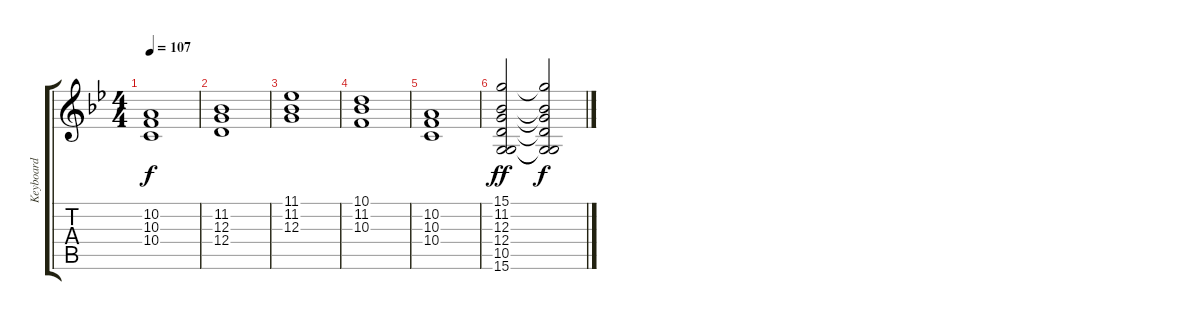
\track ("Keyboard" "Keyboard") {instrument stringensemble1}
\staff {score tabs}
\tuning (E4 B3 G3 D3 A2 E2) {hide}
\ts (4 4)
\tempo 107
\clef g2
\ks gminor
(10.2 10.3 10.4).1{dy f} |
(11.2 12.3 12.4).1 |
(11.1 11.2 12.3).1 |
(10.1 11.2 10.3).1 |
(10.2 10.3 10.4).1 |
(15.1 11.2 12.3 12.4 10.5 15.6).2{dy ff} (15.1{t} 11.2{t} 12.3{t} 12.4{t} 10.5{t} 15.6{t}).2{dy f}
